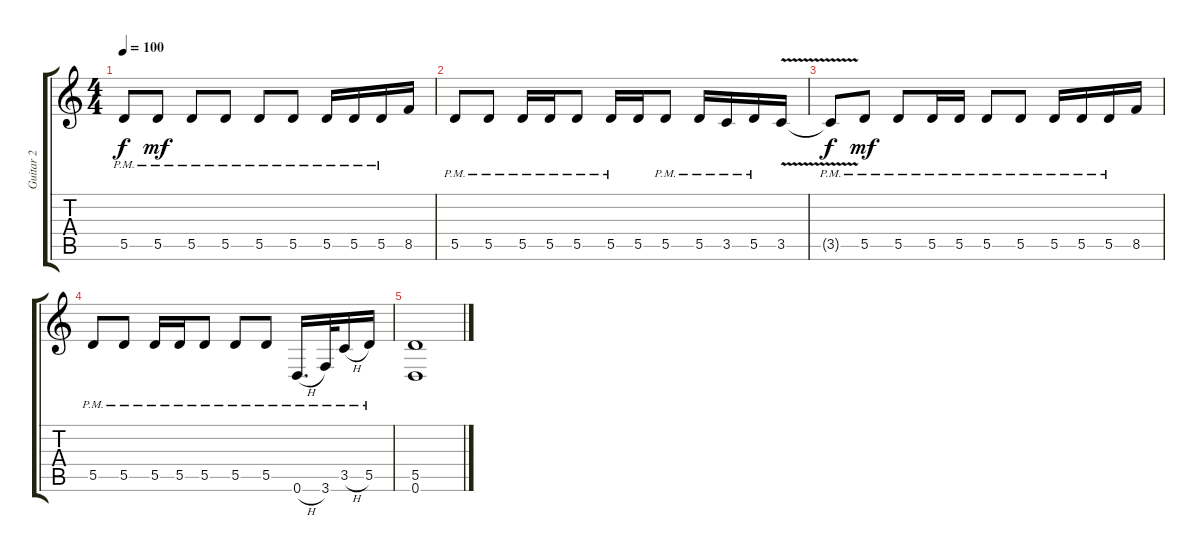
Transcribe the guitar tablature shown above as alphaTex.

\track ("Guitar 2" "Guitar 2") {instrument electricguitarclean}
\staff {score tabs}
\tuning (E4 B3 G3 D3 A2 D2) {hide}
\ts (4 4)
\tempo 100
\clef g2
\ks c
5.5{pm t}.8{dy f} 5.5{pm}.8{dy mf} 5.5{pm}.8 5.5{pm}.8 5.5{pm}.8 5.5{pm}.8 5.5{pm}.16 5.5{pm}.16 5.5{pm}.16 8.5.16 |
5.5{pm}.8 5.5{pm}.8 5.5{pm}.16 5.5{pm}.16 5.5{pm}.8 5.5{pm}.16 5.5.16 5.5{pm}.8 5.5{pm}.16 3.5{pm}.16 5.5{pm}.16 3.5{v}.16 |
3.5{pm t}.8{dy f} 5.5{pm}.8{dy mf} 5.5{pm}.8 5.5{pm}.16 5.5{pm}.16 5.5{pm}.8 5.5{pm}.8 5.5{pm}.16 5.5{pm}.16 5.5{pm}.16 8.5.16 |
5.5{pm}.8 5.5{pm}.8 5.5{pm}.16 5.5{pm}.16 5.5{pm}.8 5.5{pm}.8 5.5{pm}.8 0.6{h pm}.16{d} 3.6{pm}.32 3.5{h pm}.16 5.5{pm}.16 |
(5.5 0.6).1
